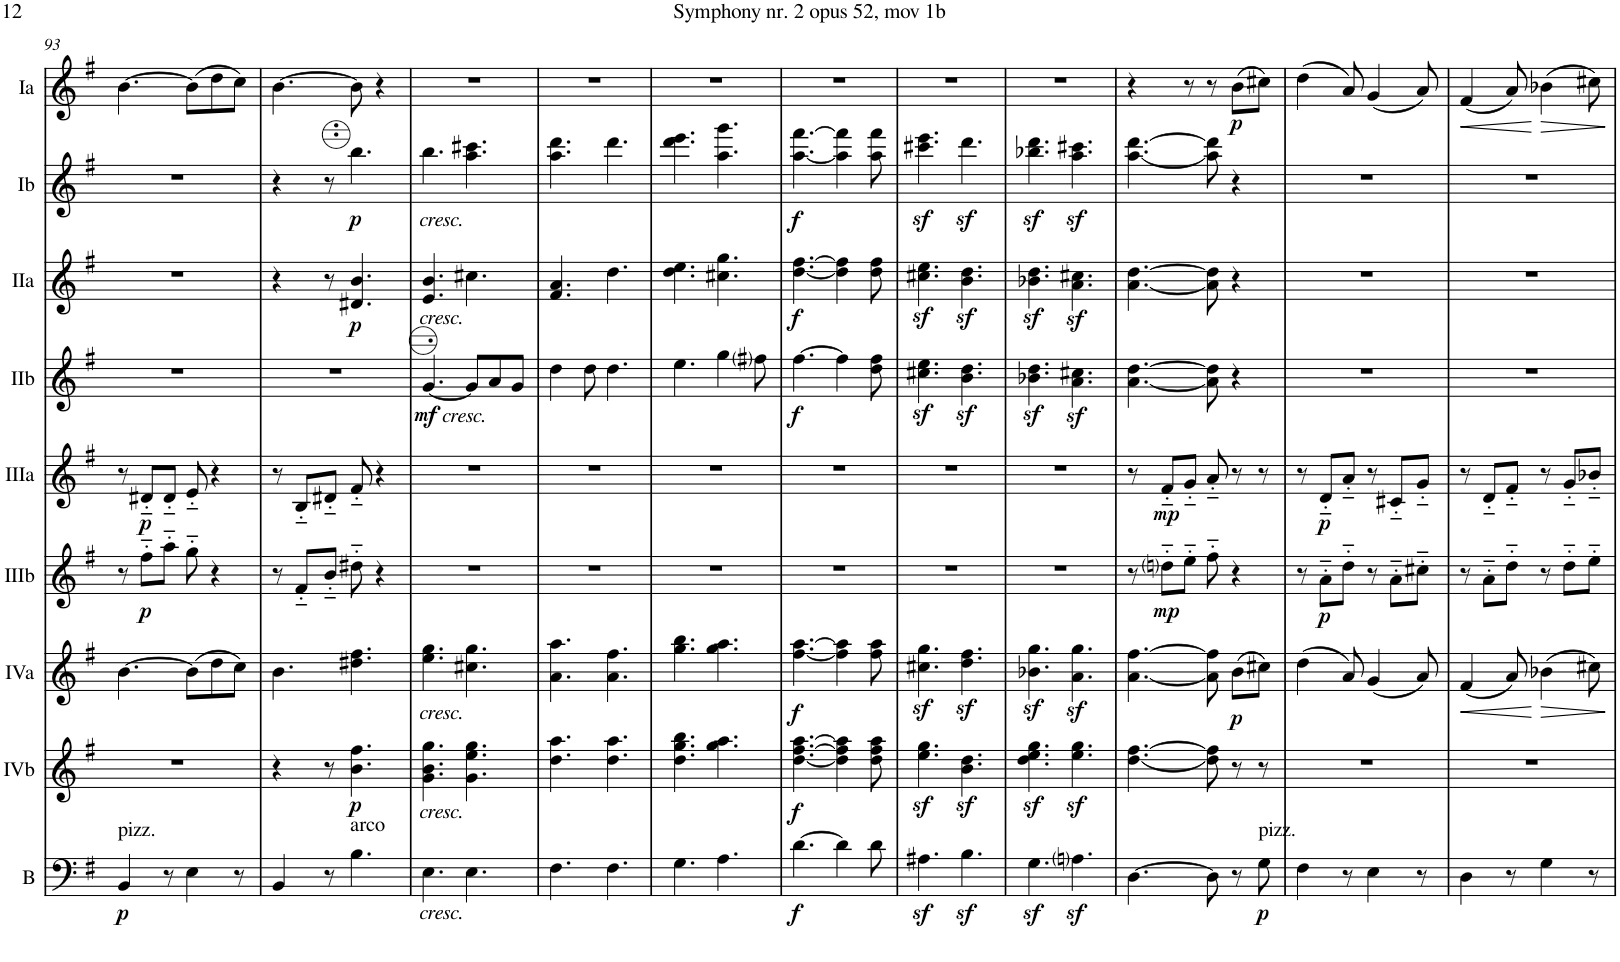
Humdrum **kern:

**kern	**dynam	**kern	**dynam	**kern	**dynam	**kern	**dynam	**kern	**dynam	**kern	**dynam	**kern	**dynam	**kern	**dynam	**kern	**dynam
*part9	*part9	*part8	*part8	*part7	*part7	*part6	*part6	*part5	*part5	*part4	*part4	*part3	*part3	*part2	*part2	*part1	*part1
*staff9	*staff9	*staff8	*staff8	*staff7	*staff7	*staff6	*staff6	*staff5	*staff5	*staff4	*staff4	*staff3	*staff3	*staff2	*staff2	*staff1	*staff1
*I"Bass	*	*I"Acc. 4b	*	*I"Acc. 4a	*	*I"Acc. 3b	*	*I"Acc. 3a	*	*I"Acc. 2b	*	*I"Acc. 2a	*	*I"Acc. 1b	*	*I"Acc. 1a	*
*I'B	*	*	*	*	*	*	*	*	*	*	*	*	*	*	*	*	*
!!LO:PB:g=z
*clefF4	*	*clefG2	*	*clefG2	*	*clefG2	*	*clefG2	*	*clefG2	*	*clefG2	*	*clefG2	*	*clefG2	*
*Trd7c12	*	*Trd7c12	*	*Trd7c12	*	*Trd7c12	*	*	*	*	*	*	*	*	*	*	*
*k[f#]	*	*k[f#]	*	*k[f#]	*	*k[f#]	*	*k[f#]	*	*k[f#]	*	*k[f#]	*	*k[f#]	*	*k[f#]	*
*M6/8	*	*M6/8	*	*M6/8	*	*M6/8	*	*M6/8	*	*M6/8	*	*M6/8	*	*M6/8	*	*M6/8	*
=93	=93	=93	=93	=93	=93	=93	=93	=93	=93	=93	=93	=93	=93	=93	=93	=93	=93
!LO:TX:a:t=pizz.	!	!	!	!	!	!	!	!	!	!	!	!	!	!	!	!	!
!	!LO:DY:b	!	!	!	!	!	!	!	!	!	!	!	!	!	!	!	!
4BB/	p	2.r	.	[4.b\	.	8r	.	8r	.	2.r	.	2.r	.	2.r	.	[4.b\	.
!	!	!	!	!	!	!	!LO:DY:b	!	!LO:DY:b	!	!	!	!	!	!	!	!
.	.	.	.	.	.	8ff#'~\L	p	8d#X'~/L	p	.	.	.	.	.	.	.	.
8r	.	.	.	.	.	8aa'~\J	.	8d#'~/J	.	.	.	.	.	.	.	.	.
4E\	.	.	.	(8b\L]	.	8gg'~\	.	8e'~/	.	.	.	.	.	.	.	(8b\L]	.
.	.	.	.	8dd\	.	4r	.	4r	.	.	.	.	.	.	.	8dd\	.
8r	.	.	.	8cc\J)	.	.	.	.	.	.	.	.	.	.	.	8cc\J)	.
=94	=94	=94	=94	=94	=94	=94	=94	=94	=94	=94	=94	=94	=94	=94	=94	=94	=94
4BB/	.	4r	.	4.b\	.	8r	.	8r	.	2.r	.	4r	.	4r	.	[4.b\	.
.	.	.	.	.	.	8f#'~/L	.	8B'~/L	.	.	.	.	.	.	.	.	.
8r	.	8r	.	.	.	8b'~/J	.	8d#X'~/J	.	.	.	8r	.	8r	.	.	.
!LO:TX:a:t=arco	!	!	!	!	!	!	!	!	!	!	!	!	!	!	!	!	!
!	!	!	!LO:DY:b	!	!	!	!	!	!	!	!	!	!LO:DY:b	!	!LO:DY:b	!	!
4.B\	.	4.b\ 4.ff#\	p	4.dd#X\ 4.ff#\	.	8dd#X'~\	.	8f#'~/	.	.	.	4.d#X/ 4.b/	p	4.bb\	p	8b\]	.
.	.	.	.	.	.	4r	.	4r	.	.	.	.	.	.	.	4r	.
=95	=95	=95	=95	=95	=95	=95	=95	=95	=95	=95	=95	=95	=95	=95	=95	=95	=95
!	!	!	!	!	!	!	!	!	!	!	!	!	!	!LO:TX:b:i:t=cresc.	!	!	!
!	!	!	!	!	!	!	!	!	!	!	!	!LO:TX:b:i:t=cresc.	!	!	!	!	!
!	!	!	!	!	!	!	!	!	!	!LO:TX:b:i:t=cresc.	!	!	!	!	!	!	!
!	!	!	!	!LO:TX:b:i:t=cresc.	!	!	!	!	!	!	!	!	!	!	!	!	!
!	!	!LO:TX:b:i:t=cresc.	!	!	!	!	!	!	!	!	!	!	!	!	!	!	!
!LO:TX:b:i:t=cresc.	!	!	!	!	!	!	!	!	!	!	!	!	!	!	!	!	!
!	!	!	!	!	!	!	!	!	!	!	!LO:DY:b	!	!	!	!	!	!
4.E\	.	4.g\ 4.b\ 4.gg\	.	4.ee\ 4.gg\	.	2.r	.	2.r	.	[4.g/	mf	4.e/ 4.b/	.	4.bb\	.	2.r	.
4.E\	.	4.g\ 4.ee\ 4.gg\	.	4.cc#X\ 4.gg\	.	.	.	.	.	8g/L]	.	4.cc#X\	.	4.aa\ 4.ccc#X\	.	.	.
.	.	.	.	.	.	.	.	.	.	8a/	.	.	.	.	.	.	.
.	.	.	.	.	.	.	.	.	.	8g/J	.	.	.	.	.	.	.
=96	=96	=96	=96	=96	=96	=96	=96	=96	=96	=96	=96	=96	=96	=96	=96	=96	=96
4.F#\	.	4.dd\ 4.aa\	.	4.a\ 4.aa\	.	2.r	.	2.r	.	4dd\	.	4.f#/ 4.a/	.	4.aa\ 4.ddd\	.	2.r	.
.	.	.	.	.	.	.	.	.	.	8dd\	.	.	.	.	.	.	.
4.F#\	.	4.dd\ 4.aa\	.	4.a\ 4.ff#\	.	.	.	.	.	4.dd\	.	4.dd\	.	4.ddd\	.	.	.
=97	=97	=97	=97	=97	=97	=97	=97	=97	=97	=97	=97	=97	=97	=97	=97	=97	=97
4.G\	.	4.dd\ 4.gg\ 4.bb\	.	4.gg\ 4.bb\	.	2.r	.	2.r	.	4.ee\	.	4.dd\ 4.ee\	.	4.ddd\ 4.eee\	.	2.r	.
4.A\	.	4.gg\ 4.aa\	.	4.gg\ 4.aa\	.	.	.	.	.	4gg\	.	4.cc#X\ 4.gg\	.	4.aa\ 4.ggg\	.	.	.
.	.	.	.	.	.	.	.	.	.	8ff#i\	.	.	.	.	.	.	.
=98	=98	=98	=98	=98	=98	=98	=98	=98	=98	=98	=98	=98	=98	=98	=98	=98	=98
!	!LO:DY:b	!	!LO:DY:b	!	!LO:DY:b	!	!	!	!	!	!LO:DY:b	!	!LO:DY:b	!	!LO:DY:b	!	!
[4.d\	f	[4.dd\ [4.ff#\ [4.aa\	f	[4.ff#\ [4.aa\	f	2.r	.	2.r	.	[4.ff#\	f	[4.dd\ [4.ff#\	f	[4.aa\ [4.fff#\	f	2.r	.
4d\]	.	4dd\] 4ff#\] 4aa\]	.	4ff#\] 4aa\]	.	.	.	.	.	4ff#\]	.	4dd\] 4ff#\]	.	4aa\] 4fff#\]	.	.	.
8d\	.	8dd\ 8ff#\ 8aa\	.	8ff#\ 8aa\	.	.	.	.	.	8dd\ 8ff#\	.	8dd\ 8ff#\	.	8aa\ 8fff#\	.	.	.
=99	=99	=99	=99	=99	=99	=99	=99	=99	=99	=99	=99	=99	=99	=99	=99	=99	=99
4.A#Xz<\	.	4.ee\z< 4.gg\z<	.	4.cc#X\z< 4.gg\z<	.	2.r	.	2.r	.	4.cc#X\z< 4.ee\z<	.	4.cc#X\z< 4.ee\z<	.	4.ccc#X\z< 4.eee\z<	.	2.r	.
4.Bz<\	.	4.b\z< 4.dd\z<	.	4.dd\z< 4.ff#\z<	.	.	.	.	.	4.b\z< 4.dd\z<	.	4.b\z< 4.dd\z<	.	4.dddz<\	.	.	.
=100	=100	=100	=100	=100	=100	=100	=100	=100	=100	=100	=100	=100	=100	=100	=100	=100	=100
4.Gz<\	.	4.dd\z< 4.ee\z< 4.gg\z<	.	4.b-X\z< 4.gg\z<	.	2.r	.	2.r	.	4.b-X\z< 4.dd\z<	.	4.b-X\z< 4.dd\z<	.	4.bb-X\z< 4.ddd\z<	.	2.r	.
4.Aniz<\	.	4.ee\z< 4.gg\z<	.	4.a\z< 4.gg\z<	.	.	.	.	.	4.a\z< 4.cc#X\z<	.	4.a\z< 4.cc#X\z<	.	4.aa\z< 4.ccc#X\z<	.	.	.
=101	=101	=101	=101	=101	=101	=101	=101	=101	=101	=101	=101	=101	=101	=101	=101	=101	=101
[4.D\	.	[4.dd\ [4.ff#\	.	[4.a\ [4.ff#\	.	8r	.	8r	.	[4.a\ [4.dd\	.	[4.a\ [4.dd\	.	[4.aa\ [4.ddd\	.	4r	.
!	!	!	!	!	!	!	!LO:DY:b	!	!LO:DY:b	!	!	!	!	!	!	!	!
.	.	.	.	.	.	8ddni'~\L	mp	8f#'~/L	mp	.	.	.	.	.	.	.	.
.	.	.	.	.	.	8ee'~\J	.	8g'~/J	.	.	.	.	.	.	.	8r	.
8D\]	.	8dd\] 8ff#\]	.	8a\] 8ff#\]	.	8ff#'~\	.	8a'~/	.	8a\] 8dd\]	.	8a\] 8dd\]	.	8aa\] 8ddd\]	.	8r	.
!	!	!	!	!	!LO:DY:b	!	!	!	!	!	!	!	!	!	!	!	!LO:DY:b
8r	.	8r	.	(8b\L	p	4r	.	8r	.	4r	.	4r	.	4r	.	(8b\L	p
!LO:TX:a:t=pizz.	!	!	!	!	!	!	!	!	!	!	!	!	!	!	!	!	!
!	!LO:DY:b	!	!	!	!	!	!	!	!	!	!	!	!	!	!	!	!
8G\	p	8r	.	8cc#X\J)	.	.	.	8r	.	.	.	.	.	.	.	8cc#X\J)	.
=102	=102	=102	=102	=102	=102	=102	=102	=102	=102	=102	=102	=102	=102	=102	=102	=102	=102
4F#\	.	2.r	.	(4dd\	.	8r	.	8r	.	2.r	.	2.r	.	2.r	.	(4dd\	.
!	!	!	!	!	!	!	!LO:DY:b	!	!LO:DY:b	!	!	!	!	!	!	!	!
.	.	.	.	.	.	8a'~\L	p	8d'~/L	p	.	.	.	.	.	.	.	.
8r	.	.	.	8a/)	.	8dd'~\J	.	8a'~/J	.	.	.	.	.	.	.	8a/)	.
4E\	.	.	.	(4g/	.	8r	.	8r	.	.	.	.	.	.	.	(4g/	.
.	.	.	.	.	.	8a'~\L	.	8c#X'~/L	.	.	.	.	.	.	.	.	.
8r	.	.	.	8a/)	.	8cc#X'~\J	.	8g'~/J	.	.	.	.	.	.	.	8a/)	.
=103	=103	=103	=103	=103	=103	=103	=103	=103	=103	=103	=103	=103	=103	=103	=103	=103	=103
!	!	!	!	!	!LO:HP:b	!	!	!	!	!	!	!	!	!	!	!	!LO:HP:b
4D\	.	2.r	.	(4f#/	<	8r	.	8r	.	2.r	.	2.r	.	2.r	.	(4f#/	<
.	.	.	.	.	.	8a'~\L	.	8d'~/L	.	.	.	.	.	.	.	.	.
8r	.	.	.	8a/)	.	8dd'~\J	.	8f#'~/J	.	.	.	.	.	.	.	8a/)	.
!	!	!	!	!	!LO:HP:n=1:b	!	!	!	!	!	!	!	!	!	!	!	!LO:HP:n=1:b
4G\	.	.	.	(4b-X\	[ >	8r	.	8r	.	.	.	.	.	.	.	(4b-X\	[ >
.	.	.	.	.	.	8dd'~\L	.	8g'~/L	.	.	.	.	.	.	.	.	.
8r	.	.	.	8cc#X\)	.	8ee'~\J	.	8b-X'~/J	.	.	.	.	.	.	.	8cc#X\)	.
.	.	.	.	.	]	.	.	.	.	.	.	.	.	.	.	.	]
=	=	=	=	=	=	=	=	=	=	=	=	=	=	=	=	=	=
*-	*-	*-	*-	*-	*-	*-	*-	*-	*-	*-	*-	*-	*-	*-	*-	*-	*-
